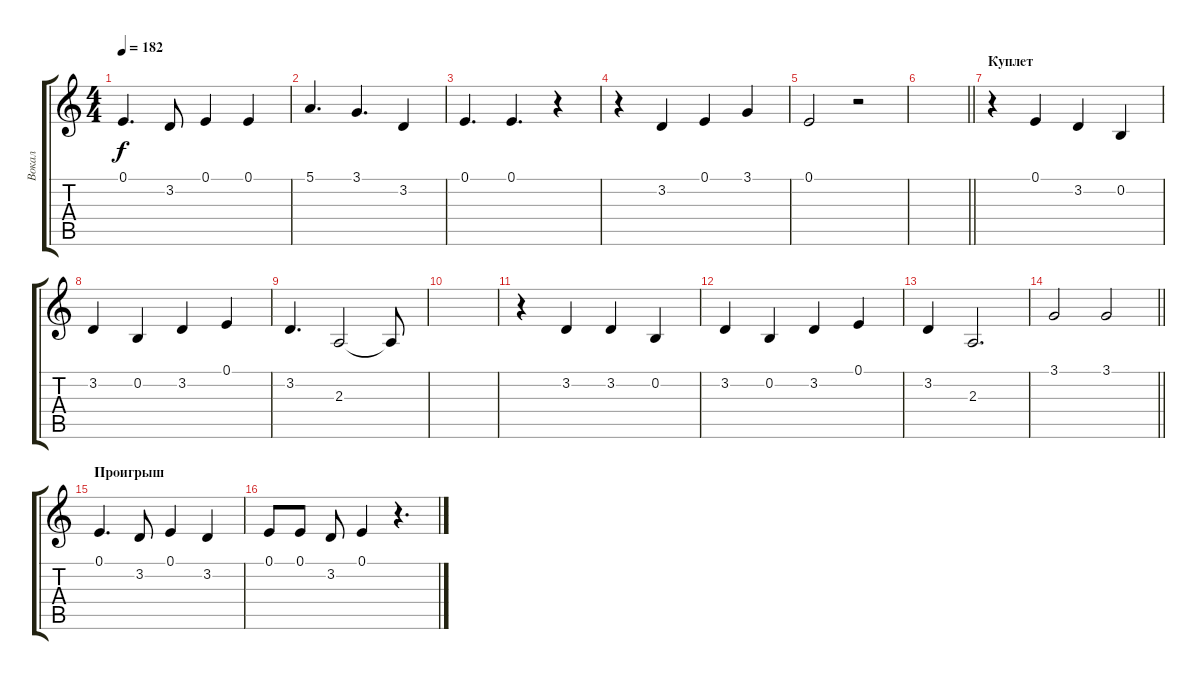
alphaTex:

\track ("Вокал" "Вокал") {instrument flute}
\staff {score tabs}
\tuning (E4 B3 G3 D3 A2 E2) {hide}
\ts (4 4)
\tempo 182
\clef g2
\ks c
0.1.4{d dy f} 3.2.8 0.1.4 0.1.4 |
5.1.4{d} 3.1.4{d} 3.2.4 |
0.1.4{d} 0.1.4{d} r.4 |
r.4 3.2.4 0.1.4 3.1.4 |
0.1.2 r.2 |
\barLineRight lightlight
|
\section ("" "Куплет")
r.4 0.1.4 3.2.4 0.2.4 |
3.2.4 0.2.4 3.2.4 0.1.4 |
3.2.4{d} 2.3.2 2.3{t}.8 |
|
r.4 3.2.4 3.2.4 0.2.4 |
3.2.4 0.2.4 3.2.4 0.1.4 |
3.2.4 2.3.2{d} |
\barLineRight lightlight
3.1.2 3.1.2 |
\section ("" "Проигрыш")
0.1.4{d} 3.2.8 0.1.4 3.2.4 |
0.1.8 0.1.8 3.2.8 0.1.4 r.4{d}
